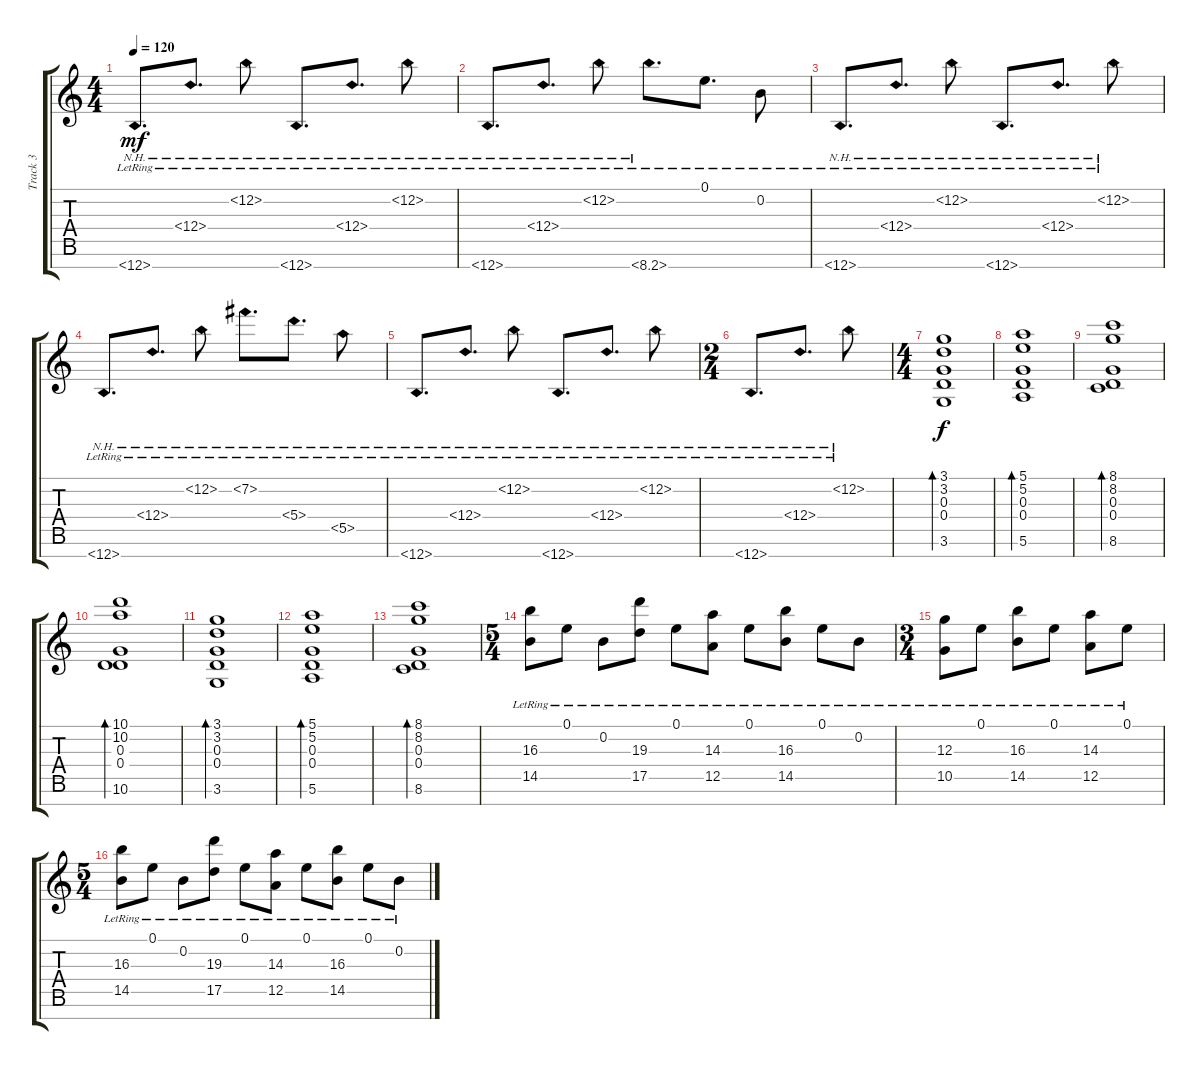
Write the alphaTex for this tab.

\track ("Track 3" "Track 3") {instrument acousticguitarsteel}
\staff {score tabs}
\tuning (E4 B3 G3 D3 A2 E2 B1) {hide}
\ts (4 4)
\tempo 120
\clef g2
\ks c
12.7{nh lr}.8{d dy mf} 12.4{nh lr}.8{d} 12.2{nh lr}.8 12.7{nh lr}.8{d} 12.4{nh lr}.8{d} 12.2{nh lr}.8 |
12.7{nh lr}.8{d} 12.4{nh lr}.8{d} 12.2{nh lr}.8 8.7{nh lr}.8{d} 0.1{lr}.8{d} 0.2{lr}.8 |
12.7{nh lr}.8{d} 12.4{nh lr}.8{d} 12.2{nh lr}.8 12.7{nh lr}.8{d} 12.4{nh lr}.8{d} 12.2{nh lr}.8 |
12.7{nh lr}.8{d} 12.4{nh lr}.8{d} 12.2{nh lr}.8 7.2{nh lr}.8{d} 5.4{nh lr}.8{d} 5.5{nh lr}.8 |
12.7{nh lr}.8{d} 12.4{nh lr}.8{d} 12.2{nh lr}.8 12.7{nh lr}.8{d} 12.4{nh lr}.8{d} 12.2{nh lr}.8 |
\ts (2 4)
12.7{nh lr}.8{d} 12.4{nh lr}.8{d} 12.2{nh lr}.8 |
\ts (4 4)
(3.1 3.2 0.3 0.4 3.6).1{bd 60 dy f instrument distortionguitar} |
(5.1 5.2 0.3 0.4 5.6).1{bd 60} |
(8.1 8.2 0.3 0.4 8.6).1{bd 60} |
(10.1 10.2 0.3 0.4 10.6).1{bd 60} |
(3.1 3.2 0.3 0.4 3.6).1{bd 60} |
(5.1 5.2 0.3 0.4 5.6).1{bd 60} |
(8.1 8.2 0.3 0.4 8.6).1{bd 60} |
\ts (5 4)
(16.3{lr} 14.5{lr}).8{instrument acousticguitarsteel} 0.1{lr}.8 0.2{lr}.8 (19.3{lr} 17.5{lr}).8 0.1{lr}.8 (14.3{lr} 12.5{lr}).8 0.1{lr}.8 (16.3{lr} 14.5{lr}).8 0.1{lr}.8 0.2{lr}.8 |
\ts (3 4)
(12.3{lr} 10.5{lr}).8 0.1{lr}.8 (16.3{lr} 14.5{lr}).8 0.1{lr}.8 (14.3{lr} 12.5{lr}).8 0.1{lr}.8 |
\ts (5 4)
(16.3{lr} 14.5{lr}).8 0.1{lr}.8 0.2{lr}.8 (19.3{lr} 17.5{lr}).8 0.1{lr}.8 (14.3{lr} 12.5{lr}).8 0.1{lr}.8 (16.3{lr} 14.5{lr}).8 0.1{lr}.8 0.2{lr}.8
